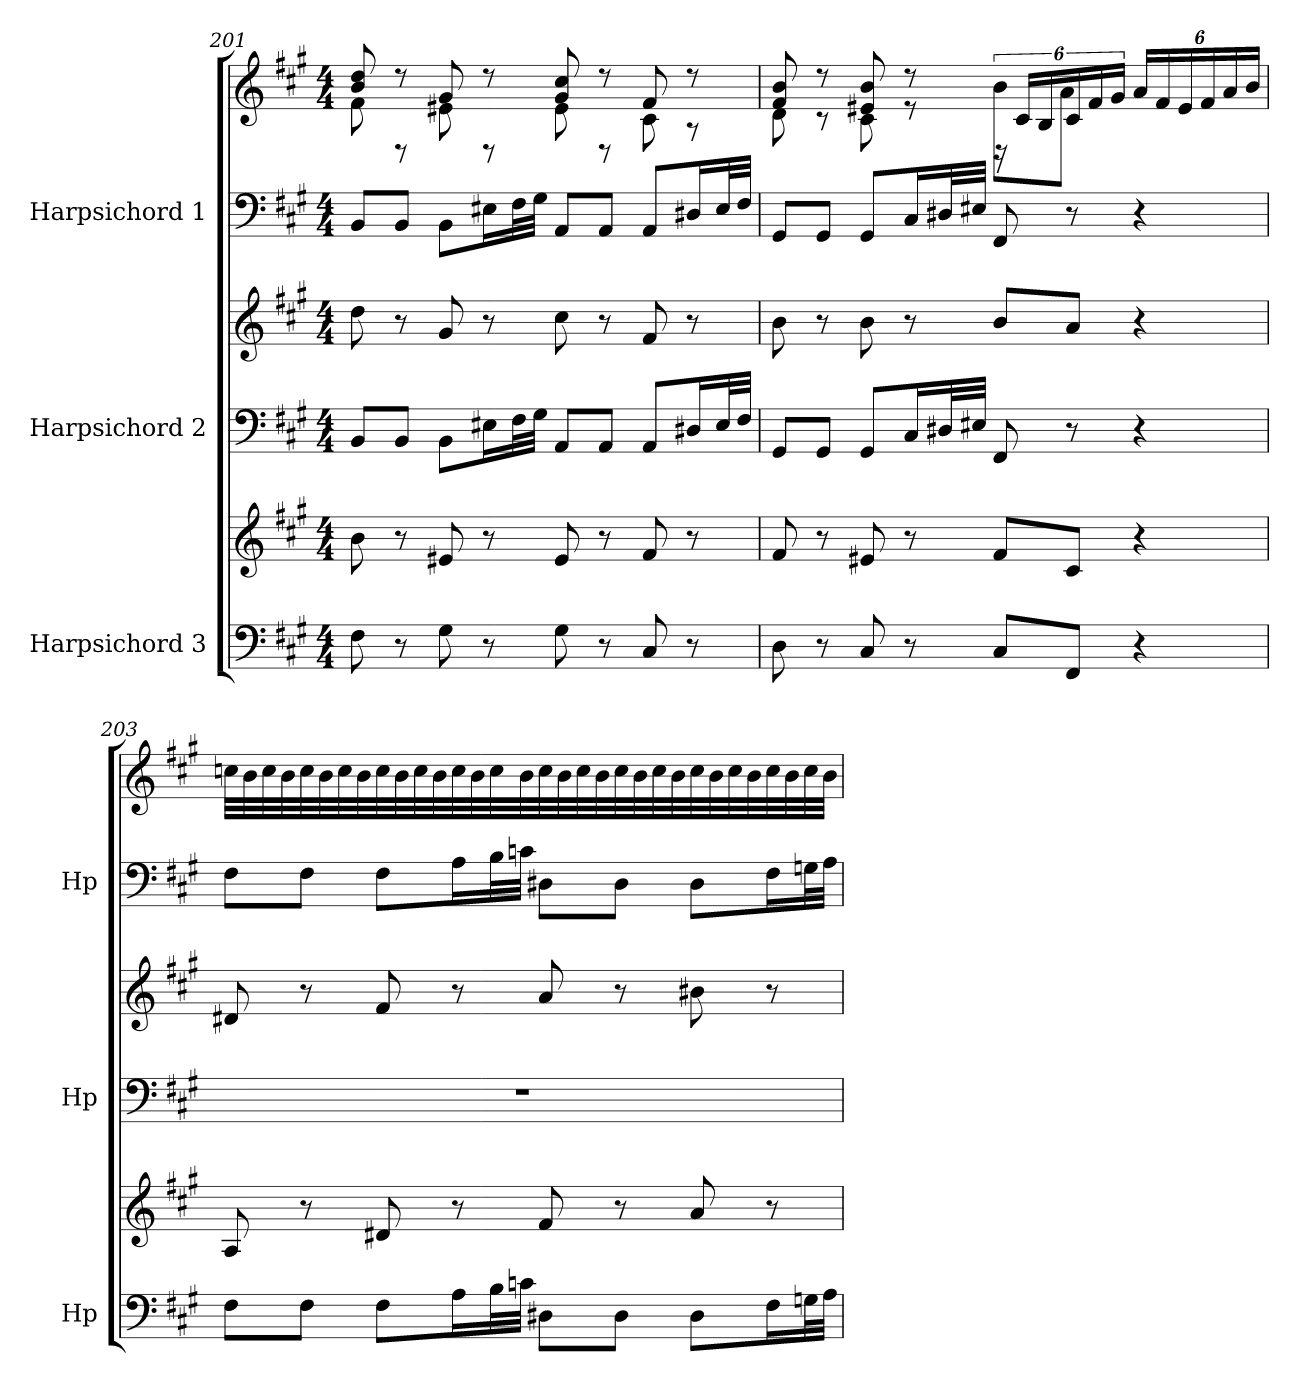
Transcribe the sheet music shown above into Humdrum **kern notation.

**kern	**kern	**kern	**kern	**kern	**kern
*part3	*part3	*part2	*part2	*part1	*part1
*staff6	*staff5	*staff4	*staff3	*staff2	*staff1
*I"Harpsichord 3	*	*I"Harpsichord 2	*	*I"Harpsichord 1	*
*I'Hp	*	*I'Hp	*	*I'Hp	*
*clefF4	*clefG2	*clefF4	*clefG2	*clefF4	*clefG2
*k[f#c#g#]	*k[f#c#g#]	*k[f#c#g#]	*k[f#c#g#]	*k[f#c#g#]	*k[f#c#g#]
*M4/4	*M4/4	*M4/4	*M4/4	*M4/4	*M4/4
=201	=201	=201	=201	=201	=201
*	*	*	*	*	*^
8F#\	8b\	8BB/L	8dd\	8BB/L	8b/ 8dd/	8f#\
8r	8r	8BB/J	8r	8BB/J	8r	8rD
8G#\	8e#X/	8BB\L	8g#/	8BB\L	8g#/	8e#X\
8r	8r	16E#X\L	8r	16E#X\L	8r	8rD
.	.	32F#\L	.	32F#\L	.	.
.	.	32G#\JJJ	.	32G#\JJJ	.	.
8G#\	8e#/	8AA/L	8cc#\	8AA/L	8g#/ 8cc#/	8e#\
8r	8r	8AA/J	8r	8AA/J	8r	8rD
8C#/	8f#/	8AA/L	8f#/	8AA/L	8f#/	8c#\
8r	8r	16D#X/L	8r	16D#X/L	8r	8r
.	.	32E#/L	.	32E#/L	.	.
.	.	32F#/JJJ	.	32F#/JJJ	.	.
!!LO:PB:g=z	!!
=202	=202	=202	=202	=202	=202	=202
8D\	8f#/	8GG#/L	8b\	8GG#/L	8f#/ 8b/	8d\
8r	8r	8GG#/J	8r	8GG#/J	8r	8r
8C#/	8e#X/	8GG#/L	8b\	8GG#/L	8e#X/ 8b/	8c#\
8r	8r	16C#/L	8r	16C#/L	8r	8r
.	.	32D#X/L	.	32D#X/L	.	.
.	.	32E#X/JJJ	.	32E#X/JJJ	.	.
8C#/L	8f#/L	8FF#/	8b/L	8FF#/	24rD	8b\L
.	.	.	.	.	24c#/LL	.
.	.	.	.	.	24B/	.
*	*	*	*	*	*Xbrackettup	*
8FF#/J	8c#/J	8r	8a/J	8r	24c#/	8a\J
.	.	.	.	.	24f#/	.
.	.	.	.	.	24g#/JJ	.
4r	4r	4r	4r	4r	24a/LL	4ryy
.	.	.	.	.	24f#/	.
.	.	.	.	.	24e#/	.
.	.	.	.	.	24f#/	.
.	.	.	.	.	24a/	.
.	.	.	.	.	24b/JJ	.
*	*	*	*	*	*v	*v
=203	=203	=203	=203	=203	=203
8F#\L	8A/	1r	8d#X/	8F#\L	32ccn\LLL
.	.	.	.	.	32b\
.	.	.	.	.	32cc\
.	.	.	.	.	32b\
8F#\J	8r	.	8r	8F#\J	32cc\
.	.	.	.	.	32b\
.	.	.	.	.	32cc\
.	.	.	.	.	32b\
8F#\L	8d#X/	.	8f#/	8F#\L	32cc\
.	.	.	.	.	32b\
.	.	.	.	.	32cc\
.	.	.	.	.	32b\
16A\L	8r	.	8r	16A\L	32cc\
.	.	.	.	.	32b\
32B\L	.	.	.	32B\L	32cc\
32cn\JJJ	.	.	.	32cn\JJJ	32b\
8D#X\L	8f#/	.	8a/	8D#X\L	32cc\
.	.	.	.	.	32b\
.	.	.	.	.	32cc\
.	.	.	.	.	32b\
8D#\J	8r	.	8r	8D#\J	32cc\
.	.	.	.	.	32b\
.	.	.	.	.	32cc\
.	.	.	.	.	32b\
8D#\L	8a/	.	8b#X\	8D#\L	32cc\
.	.	.	.	.	32b\
.	.	.	.	.	32cc\
.	.	.	.	.	32b\
16F#\L	8r	.	8r	16F#\L	32cc\
.	.	.	.	.	32b\
32Gn\L	.	.	.	32Gn\L	32cc\
32A\JJJ	.	.	.	32A\JJJ	32b\JJJ
=	=	=	=	=	=
*-	*-	*-	*-	*-	*-
